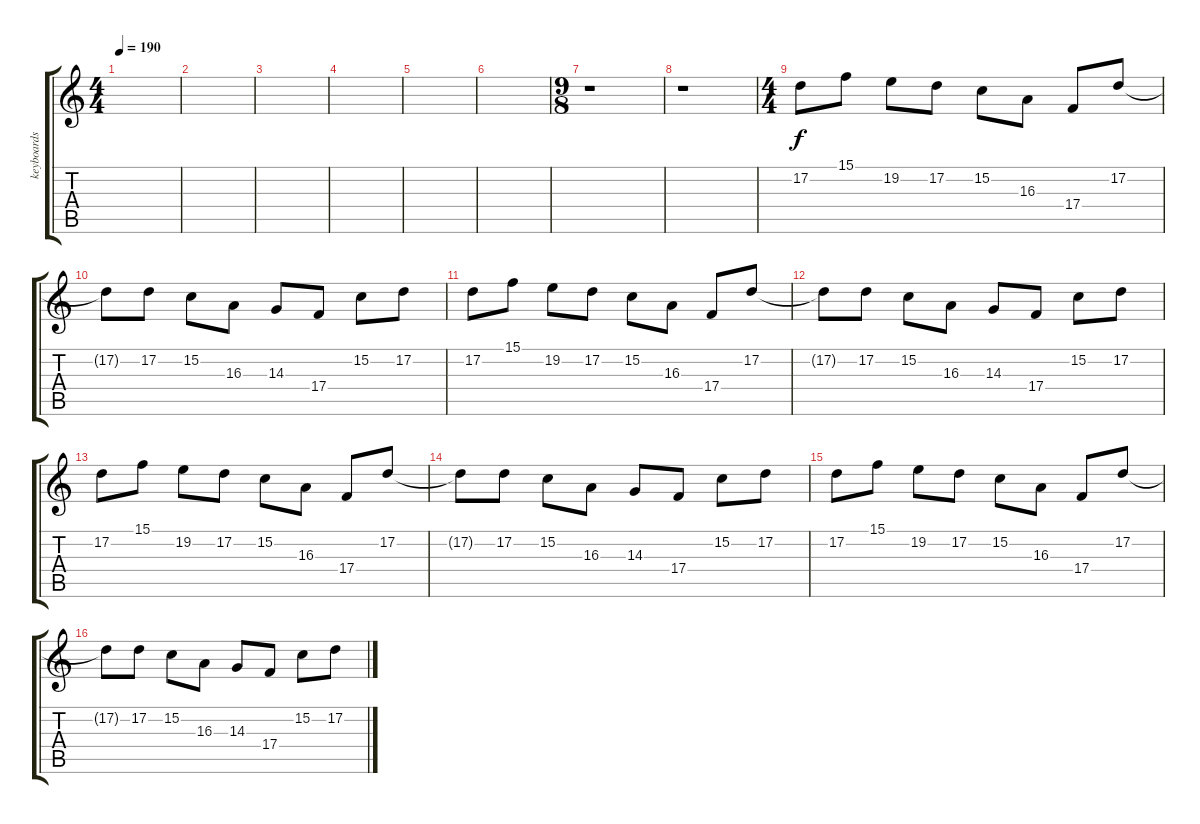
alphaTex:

\track ("keyboards" "keyboards") {instrument lead1square}
\staff {score tabs}
\tuning (D4 A3 F3 C3 G2 D2) {hide}
\ts (4 4)
\tempo 190
\clef g2
\ks c
|
|
|
|
|
|
\ts (9 8)
r.1 |
r.1 |
\ts (4 4)
17.2.8{instrument lead1square} 15.1.8 19.2.8 17.2.8 15.2.8 16.3.8 17.4.8 17.2.8 |
17.2{t}.8 17.2.8 15.2.8 16.3.8 14.3.8 17.4.8 15.2.8 17.2.8 |
17.2.8 15.1.8 19.2.8 17.2.8 15.2.8 16.3.8 17.4.8 17.2.8 |
17.2{t}.8 17.2.8 15.2.8 16.3.8 14.3.8 17.4.8 15.2.8 17.2.8 |
17.2.8 15.1.8 19.2.8 17.2.8 15.2.8 16.3.8 17.4.8 17.2.8 |
17.2{t}.8 17.2.8 15.2.8 16.3.8 14.3.8 17.4.8 15.2.8 17.2.8 |
17.2.8 15.1.8 19.2.8 17.2.8 15.2.8 16.3.8 17.4.8 17.2.8 |
17.2{t}.8 17.2.8 15.2.8 16.3.8 14.3.8 17.4.8 15.2.8 17.2.8
